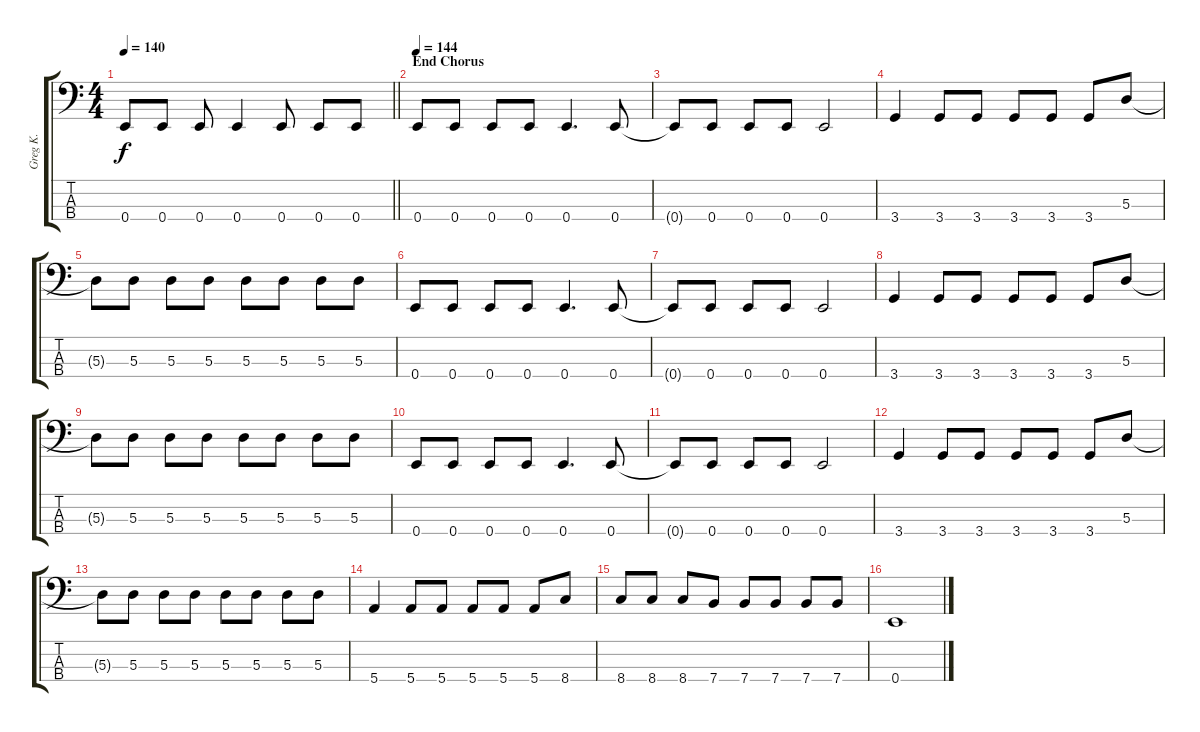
\track ("Greg K." "Greg K.") {instrument electricbassfinger}
\staff {score tabs}
\tuning (G2 D2 A1 E1) {hide}
\ts (4 4)
\tempo 140
\clef f4
\barLineRight lightlight
\ks c
0.4.8{dy f} 0.4.8 0.4.8 0.4.4 0.4.8 0.4.8 0.4.8 |
\section ("" "End Chorus")
\tempo 144
0.4.8 0.4.8 0.4.8 0.4.8 0.4.4{d} 0.4.8 |
0.4{t}.8 0.4.8 0.4.8 0.4.8 0.4.2 |
3.4.4 3.4.8 3.4.8 3.4.8 3.4.8 3.4.8 5.3.8 |
5.3{t}.8 5.3.8 5.3.8 5.3.8 5.3.8 5.3.8 5.3.8 5.3.8 |
0.4.8 0.4.8 0.4.8 0.4.8 0.4.4{d} 0.4.8 |
0.4{t}.8 0.4.8 0.4.8 0.4.8 0.4.2 |
3.4.4 3.4.8 3.4.8 3.4.8 3.4.8 3.4.8 5.3.8 |
5.3{t}.8 5.3.8 5.3.8 5.3.8 5.3.8 5.3.8 5.3.8 5.3.8 |
0.4.8 0.4.8 0.4.8 0.4.8 0.4.4{d} 0.4.8 |
0.4{t}.8 0.4.8 0.4.8 0.4.8 0.4.2 |
3.4.4 3.4.8 3.4.8 3.4.8 3.4.8 3.4.8 5.3.8 |
5.3{t}.8 5.3.8 5.3.8 5.3.8 5.3.8 5.3.8 5.3.8 5.3.8 |
5.4.4 5.4.8 5.4.8 5.4.8 5.4.8 5.4.8 8.4.8 |
8.4.8 8.4.8 8.4.8 7.4.8 7.4.8 7.4.8 7.4.8 7.4.8 |
0.4.1
